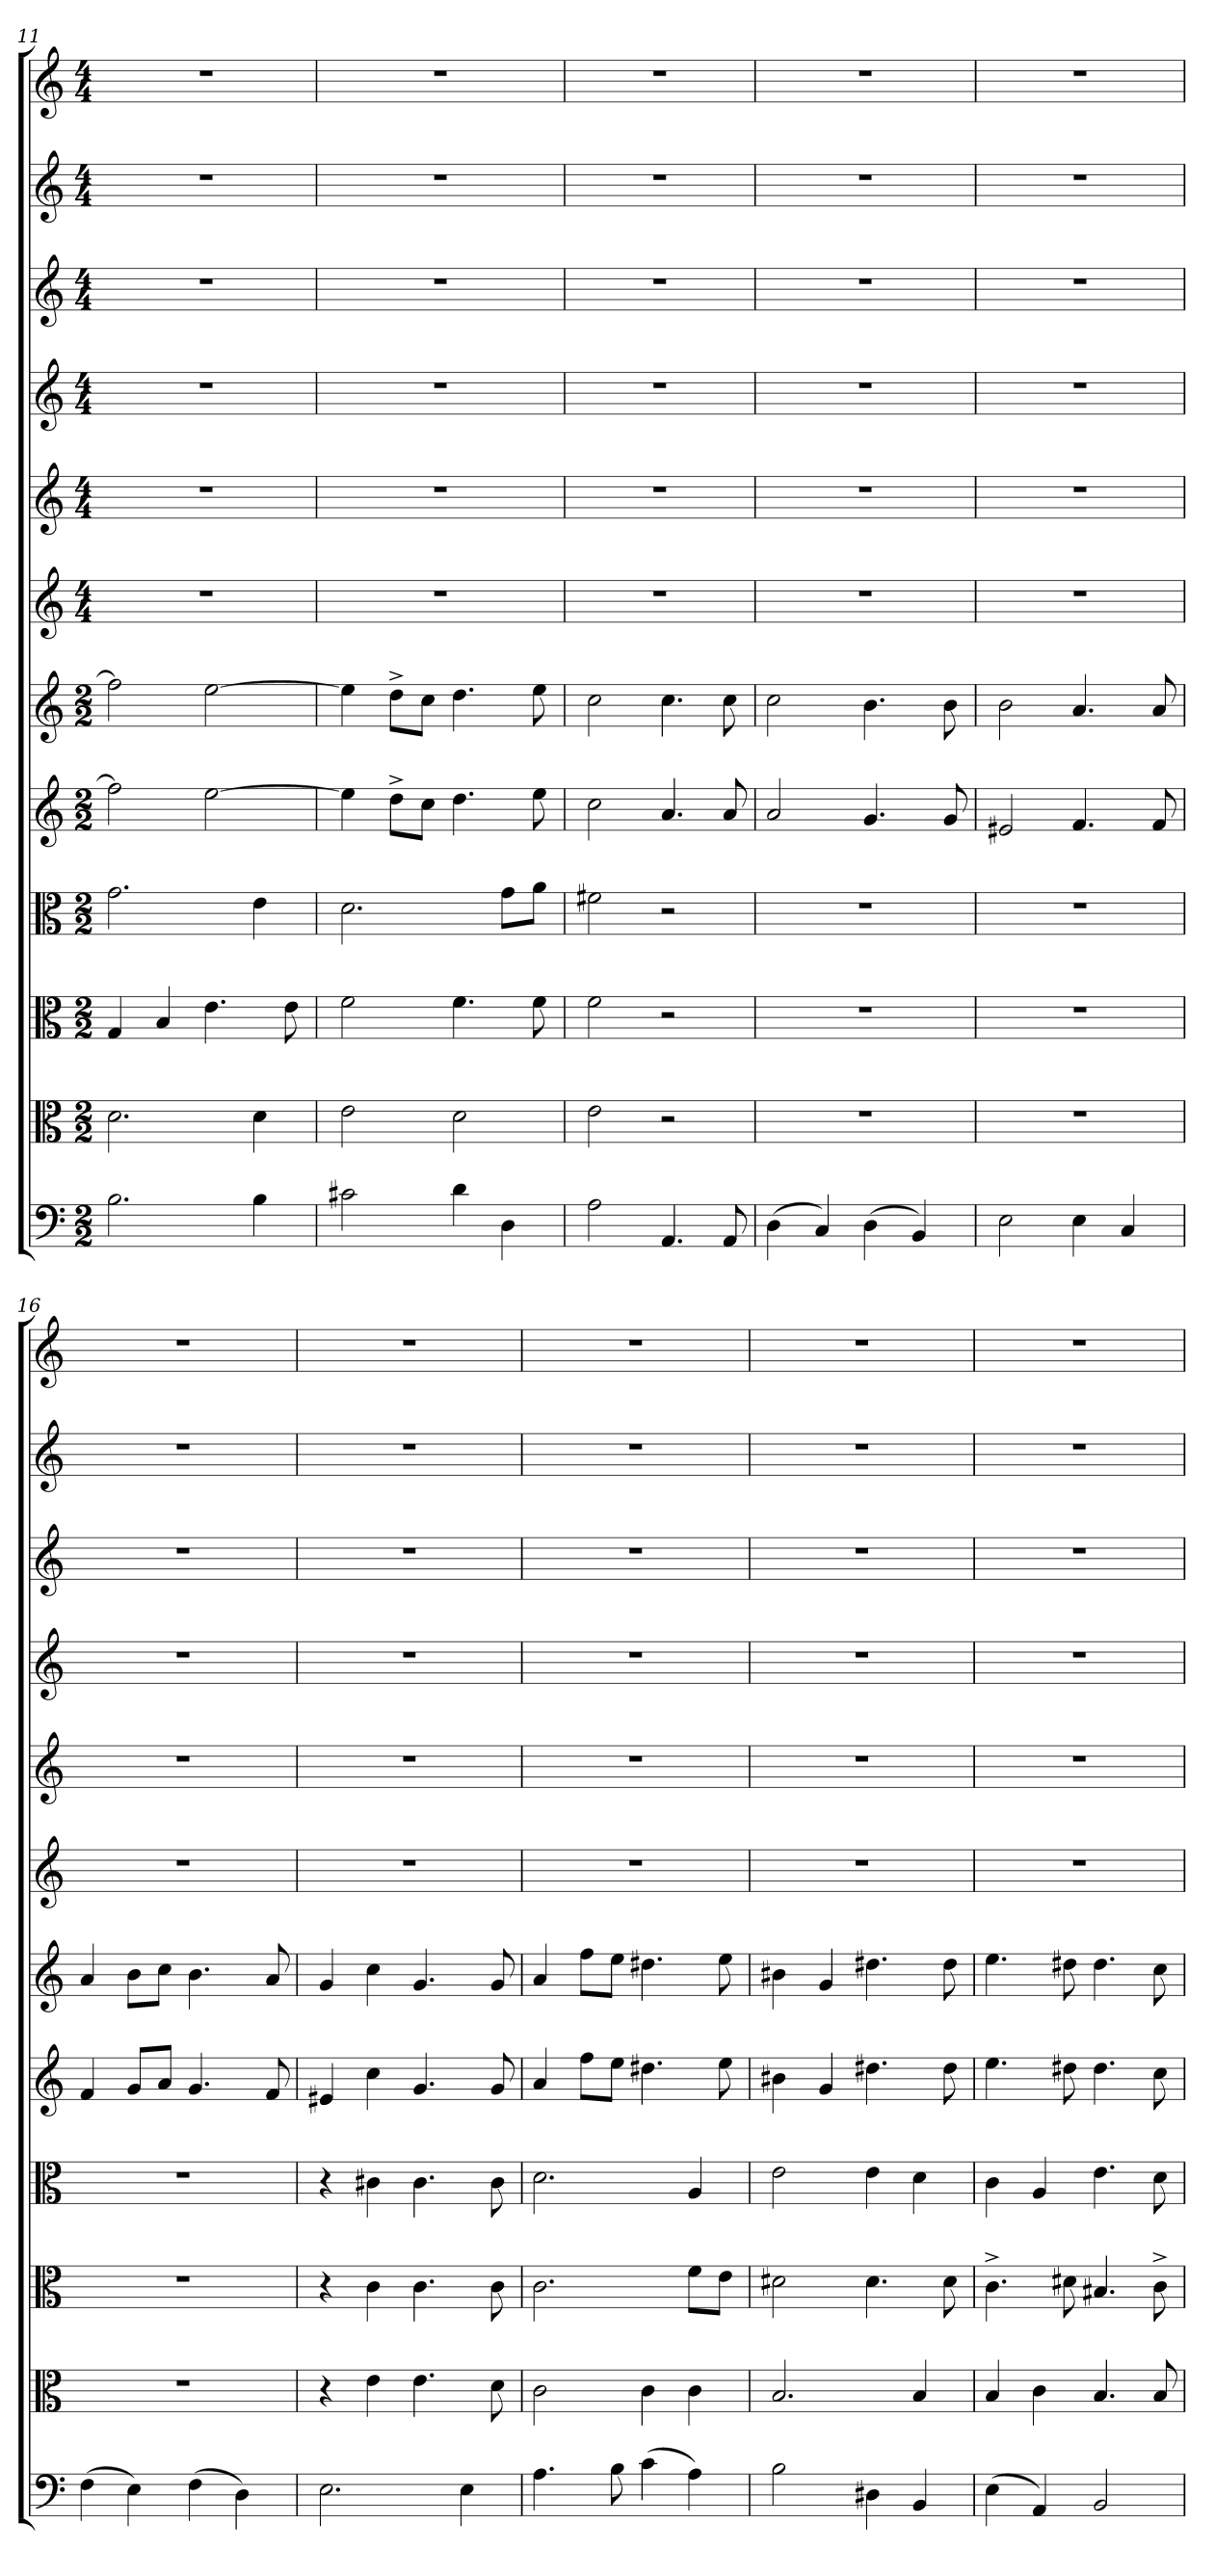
**kern	**kern	**kern	**kern	**kern	**kern	**kern	**kern	**kern	**kern	**kern	**kern
*part12	*part11	*part10	*part9	*part8	*part7	*part6	*part5	*part4	*part3	*part2	*part1
*staff12	*staff11	*staff10	*staff9	*staff8	*staff7	*staff6	*staff5	*staff4	*staff3	*staff2	*staff1
*clefF4	*clefC3	*clefC3	*clefC3	*clefG2	*clefG2	*clefG2	*clefG2	*clefG2	*clefG2	*clefG2	*clefG2
*k[]	*k[]	*k[]	*k[]	*k[]	*k[]	*k[]	*k[]	*k[]	*k[]	*k[]	*k[]
*C:	*C:	*C:	*C:	*C:	*C:	*C:	*C:	*C:	*C:	*C:	*C:
*M2/2	*M2/2	*M2/2	*M2/2	*M2/2	*M2/2	*M4/4	*M4/4	*M4/4	*M4/4	*M4/4	*M4/4
=11	=11	=11	=11	=11	=11	=11	=11	=11	=11	=11	=11
2.B\	2.d\	4G/	2.g\	2ff\]	2ff\]	1r	1r	1r	1r	1r	1r
.	.	4B/	.	.	.	.	.	.	.	.	.
.	.	4.e\	.	[>2ee\	[>2ee\	.	.	.	.	.	.
4B\	4d\	.	4e\	.	.	.	.	.	.	.	.
.	.	8e\	.	.	.	.	.	.	.	.	.
=12	=12	=12	=12	=12	=12	=12	=12	=12	=12	=12	=12
2c#X\	2e\	2f\	2.d\	4ee\]	4ee\]	1r	1r	1r	1r	1r	1r
.	.	.	.	8dd^>\L	8dd^>\L	.	.	.	.	.	.
.	.	.	.	8cc\J	8cc\J	.	.	.	.	.	.
4d\	2d\	4.f\	.	4.dd\	4.dd\	.	.	.	.	.	.
4D\	.	.	8g\L	.	.	.	.	.	.	.	.
.	.	8f\	8a\J	8ee\	8ee\	.	.	.	.	.	.
=13	=13	=13	=13	=13	=13	=13	=13	=13	=13	=13	=13
2A\	2e\	2f\	2f#X\	2cc\	2cc\	1r	1r	1r	1r	1r	1r
4.AA/	2r	2r	2r	4.a/	4.cc\	.	.	.	.	.	.
8AA/	.	.	.	8a/	8cc\	.	.	.	.	.	.
=14	=14	=14	=14	=14	=14	=14	=14	=14	=14	=14	=14
(>4D\	1r	1r	1r	2a/	2cc\	1r	1r	1r	1r	1r	1r
4C/)	.	.	.	.	.	.	.	.	.	.	.
(>4D\	.	.	.	4.g/	4.b\	.	.	.	.	.	.
4BB/)	.	.	.	.	.	.	.	.	.	.	.
.	.	.	.	8g/	8b\	.	.	.	.	.	.
=15	=15	=15	=15	=15	=15	=15	=15	=15	=15	=15	=15
2E\	1r	1r	1r	2e#X/	2b\	1r	1r	1r	1r	1r	1r
4E\	.	.	.	4.f/	4.a/	.	.	.	.	.	.
4C/	.	.	.	.	.	.	.	.	.	.	.
.	.	.	.	8f/	8a/	.	.	.	.	.	.
=16	=16	=16	=16	=16	=16	=16	=16	=16	=16	=16	=16
(>4F\	1r	1r	1r	4f/	4a/	1r	1r	1r	1r	1r	1r
4E\)	.	.	.	8g/L	8b\L	.	.	.	.	.	.
.	.	.	.	8a/J	8cc\J	.	.	.	.	.	.
(>4F\	.	.	.	4.g/	4.b\	.	.	.	.	.	.
4D\)	.	.	.	.	.	.	.	.	.	.	.
.	.	.	.	8f/	8a/	.	.	.	.	.	.
!!LO:PB:g=z
=17	=17	=17	=17	=17	=17	=17	=17	=17	=17	=17	=17
2.E\	4r	4r	4r	4e#X/	4g/	1r	1r	1r	1r	1r	1r
.	4e\	4c\	4c#X\	4cc\	4cc\	.	.	.	.	.	.
.	4.e\	4.c\	4.c#\	4.g/	4.g/	.	.	.	.	.	.
4E\	.	.	.	.	.	.	.	.	.	.	.
.	8d\	8c\	8c#\	8g/	8g/	.	.	.	.	.	.
=18	=18	=18	=18	=18	=18	=18	=18	=18	=18	=18	=18
4.A\	2c\	2.c\	2.d\	4a/	4a/	1r	1r	1r	1r	1r	1r
.	.	.	.	8ff\L	8ff\L	.	.	.	.	.	.
8B\	.	.	.	8ee\J	8ee\J	.	.	.	.	.	.
(>4c\	4c\	.	.	4.dd#X\	4.dd#X\	.	.	.	.	.	.
4A\)	4c\	8f\L	4A/	.	.	.	.	.	.	.	.
.	.	8e\J	.	8ee\	8ee\	.	.	.	.	.	.
=19	=19	=19	=19	=19	=19	=19	=19	=19	=19	=19	=19
2B\	2.B/	2d#X\	2e\	4b#X\	4b#X\	1r	1r	1r	1r	1r	1r
.	.	.	.	4g/	4g/	.	.	.	.	.	.
4D#X\	.	4.d#\	4e\	4.dd#X\	4.dd#X\	.	.	.	.	.	.
4BB/	4B/	.	4d\	.	.	.	.	.	.	.	.
.	.	8d#\	.	8dd#\	8dd#\	.	.	.	.	.	.
=20	=20	=20	=20	=20	=20	=20	=20	=20	=20	=20	=20
(>4E\	4B/	4.c^>\	4c\	4.ee\	4.ee\	1r	1r	1r	1r	1r	1r
4AA/)	4c\	.	4A/	.	.	.	.	.	.	.	.
.	.	8d#i\	.	8dd#X\	8dd#X\	.	.	.	.	.	.
2BB/	4.B/	4.B#X/	4.e\	4.dd#\	4.dd#\	.	.	.	.	.	.
.	8B/	8c^>\	8d\	8cc\	8cc\	.	.	.	.	.	.
=	=	=	=	=	=	=	=	=	=	=	=
*-	*-	*-	*-	*-	*-	*-	*-	*-	*-	*-	*-
